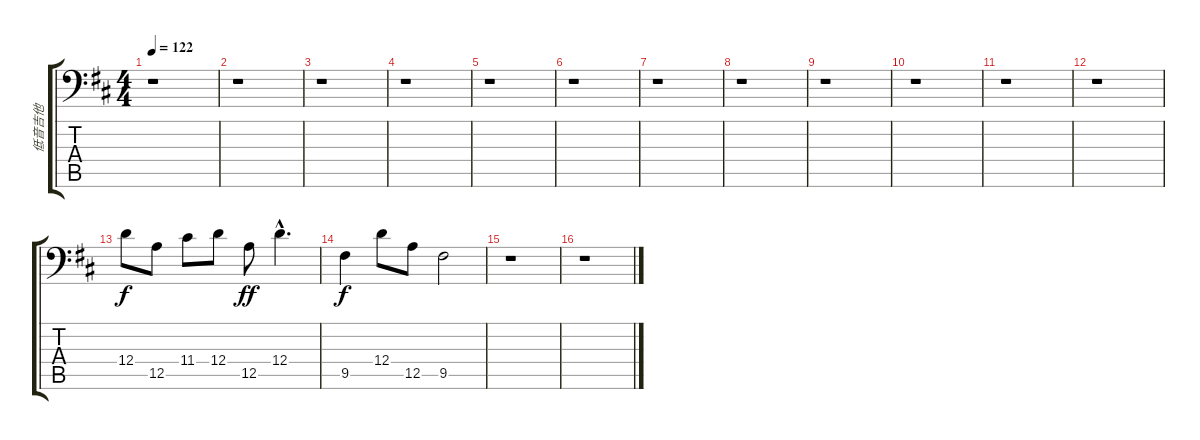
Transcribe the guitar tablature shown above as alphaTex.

\track ("低音吉他" "低音吉他") {instrument acousticguitarsteel}
\staff {score tabs}
\tuning (E3 B2 G2 D2 A1 E1) {hide}
\ts (4 4)
\tempo 122
\clef f4
\ks d
r.1{dy mp} |
r.1 |
r.1 |
r.1 |
r.1 |
r.1 |
r.1 |
r.1 |
r.1 |
r.1 |
r.1 |
r.1{volume 13} |
12.4.8{dy f} 12.5.8 11.4.8 12.4.8 12.5.8{dy ff} 12.4{hac}.4{d} |
9.5.4{dy f} 12.4.8 12.5.8 9.5.2 |
r.1 |
r.1
